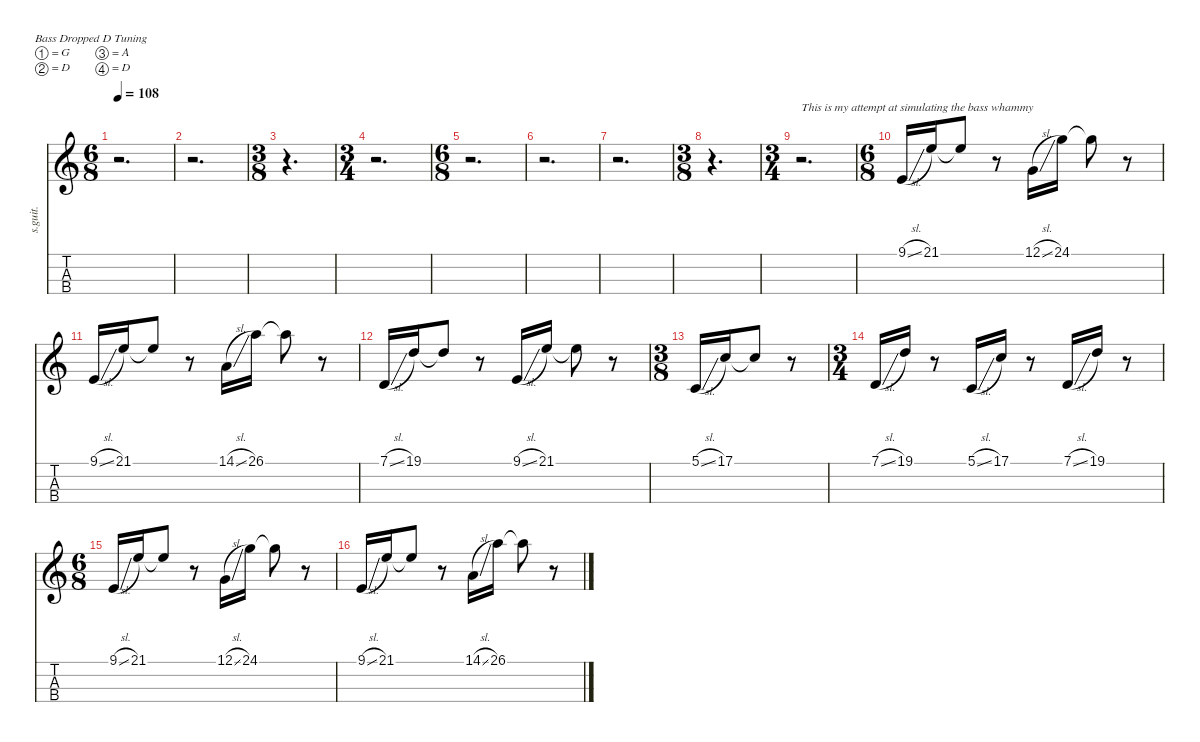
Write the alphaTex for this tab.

\defaultSystemsLayout 4
\hideDynamics
\bracketExtendMode nobrackets
\track ("Bass Overdrive/Whammy" "s.guit.") {instrument distortionguitar}
\staff {score tabs}
\tuning (G2 D2 A1 D1)
\ts (6 8)
\tempo 108
\clef g2
\ks c
r.2{d dy mp} |
r.2{d} |
\ts (3 8)
\beaming (8 2 2 2 2)
r.4{d} |
\ts (3 4)
\beaming (8 2 2 2 2)
r.2{d} |
\ts (6 8)
\beaming (8 2 2 2 2)
r.2{d} |
r.2{d} |
r.2{d} |
\ts (3 8)
\beaming (8 2 2 2 2)
r.4{d} |
\ts (3 4)
\beaming (8 2 2 2 2)
r.2{d txt "This is my attempt at simulating the bass whammy"} |
\ts (6 8)
\beaming (8 2 2 2 2)
9.1{sl}.16{lyrics (0 "") lyrics (1 "") lyrics (2 "") lyrics (3 "") lyrics (4 "")} 21.1.16{lyrics (0 "") lyrics (1 "") lyrics (2 "") lyrics (3 "") lyrics (4 "") dy f} 21.1{t}.8{lyrics (0 "") lyrics (1 "") lyrics (2 "") lyrics (3 "") lyrics (4 "")} r.8 12.1{sl}.16{lyrics (0 "") lyrics (1 "") lyrics (2 "") lyrics (3 "") lyrics (4 "") dy mp} 24.1.16{lyrics (0 "") lyrics (1 "") lyrics (2 "") lyrics (3 "") lyrics (4 "") dy f} 24.1{t}.8{lyrics (0 "") lyrics (1 "") lyrics (2 "") lyrics (3 "") lyrics (4 "")} r.8 |
9.1{sl}.16{lyrics (0 "") lyrics (1 "") lyrics (2 "") lyrics (3 "") lyrics (4 "") dy mp} 21.1.16{lyrics (0 "") lyrics (1 "") lyrics (2 "") lyrics (3 "") lyrics (4 "") dy f} 21.1{t}.8{lyrics (0 "") lyrics (1 "") lyrics (2 "") lyrics (3 "") lyrics (4 "")} r.8 14.1{sl}.16{lyrics (0 "") lyrics (1 "") lyrics (2 "") lyrics (3 "") lyrics (4 "") dy mp} 26.1.16{lyrics (0 "") lyrics (1 "") lyrics (2 "") lyrics (3 "") lyrics (4 "") dy f} 26.1{t}.8{lyrics (0 "") lyrics (1 "") lyrics (2 "") lyrics (3 "") lyrics (4 "")} r.8 |
7.1{sl}.16{lyrics (0 "") lyrics (1 "") lyrics (2 "") lyrics (3 "") lyrics (4 "") dy mp} 19.1.16{lyrics (0 "") lyrics (1 "") lyrics (2 "") lyrics (3 "") lyrics (4 "") dy f} 19.1{t}.8{lyrics (0 "") lyrics (1 "") lyrics (2 "") lyrics (3 "") lyrics (4 "")} r.8 9.1{sl}.16{lyrics (0 "") lyrics (1 "") lyrics (2 "") lyrics (3 "") lyrics (4 "") dy mp} 21.1.16{lyrics (0 "") lyrics (1 "") lyrics (2 "") lyrics (3 "") lyrics (4 "") dy f} 21.1{t}.8{lyrics (0 "") lyrics (1 "") lyrics (2 "") lyrics (3 "") lyrics (4 "")} r.8 |
\ts (3 8)
\beaming (8 2 2 2 2)
5.1{sl}.16{lyrics (0 "") lyrics (1 "") lyrics (2 "") lyrics (3 "") lyrics (4 "") dy mp} 17.1.16{lyrics (0 "") lyrics (1 "") lyrics (2 "") lyrics (3 "") lyrics (4 "") dy f} 17.1{t}.8{lyrics (0 "") lyrics (1 "") lyrics (2 "") lyrics (3 "") lyrics (4 "")} r.8 |
\ts (3 4)
\beaming (8 2 2 2 2)
7.1{sl}.16{lyrics (0 "") lyrics (1 "") lyrics (2 "") lyrics (3 "") lyrics (4 "") dy mp} 19.1.16{lyrics (0 "") lyrics (1 "") lyrics (2 "") lyrics (3 "") lyrics (4 "") dy f} r.8 5.1{sl}.16{lyrics (0 "") lyrics (1 "") lyrics (2 "") lyrics (3 "") lyrics (4 "") dy mp} 17.1.16{lyrics (0 "") lyrics (1 "") lyrics (2 "") lyrics (3 "") lyrics (4 "") dy f} r.8 7.1{sl}.16{lyrics (0 "") lyrics (1 "") lyrics (2 "") lyrics (3 "") lyrics (4 "") dy mp} 19.1.16{lyrics (0 "") lyrics (1 "") lyrics (2 "") lyrics (3 "") lyrics (4 "") dy f} r.8 |
\ts (6 8)
\beaming (8 2 2 2 2)
9.1{sl}.16{lyrics (0 "") lyrics (1 "") lyrics (2 "") lyrics (3 "") lyrics (4 "") dy mp} 21.1.16{lyrics (0 "") lyrics (1 "") lyrics (2 "") lyrics (3 "") lyrics (4 "") dy f} 21.1{t}.8{lyrics (0 "") lyrics (1 "") lyrics (2 "") lyrics (3 "") lyrics (4 "")} r.8 12.1{sl}.16{lyrics (0 "") lyrics (1 "") lyrics (2 "") lyrics (3 "") lyrics (4 "") dy mp} 24.1.16{lyrics (0 "") lyrics (1 "") lyrics (2 "") lyrics (3 "") lyrics (4 "") dy f} 24.1{t}.8{lyrics (0 "") lyrics (1 "") lyrics (2 "") lyrics (3 "") lyrics (4 "")} r.8 |
9.1{sl}.16{lyrics (0 "") lyrics (1 "") lyrics (2 "") lyrics (3 "") lyrics (4 "") dy mp} 21.1.16{lyrics (0 "") lyrics (1 "") lyrics (2 "") lyrics (3 "") lyrics (4 "") dy f} 21.1{t}.8{lyrics (0 "") lyrics (1 "") lyrics (2 "") lyrics (3 "") lyrics (4 "")} r.8 14.1{sl}.16{lyrics (0 "") lyrics (1 "") lyrics (2 "") lyrics (3 "") lyrics (4 "") dy mp} 26.1.16{lyrics (0 "") lyrics (1 "") lyrics (2 "") lyrics (3 "") lyrics (4 "") dy f} 26.1{t}.8{lyrics (0 "") lyrics (1 "") lyrics (2 "") lyrics (3 "") lyrics (4 "")} r.8
